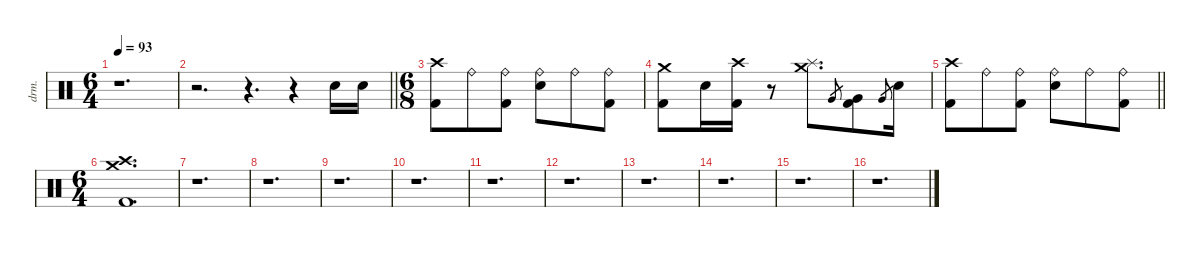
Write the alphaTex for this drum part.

\defaultSystemsLayout 4
\hideDynamics
\bracketExtendMode nobrackets
\otherSystemsTrackNameOrientation horizontal
\track ("Drums" "drm.") {defaultSystemsLayout 4 instrument percussion}
\staff {score}
\articulation defaults
\ts (6 4)
\tempo 93
\clef neutral
\ks aminor
r.1{d dy f beam Down} |
\barLineRight lightlight
r.2{d beam Down} r.4{d beam Down} r.4{beam Down} "Snare (hit) 2".16{dy fff beam Down} "Snare (hit) 2".16{beam Down} |
\ts (6 8)
\beaming (8 3 3)
("Crash high (hit)" "Kick (hit) 2").8{beam Down} "Ride (bell)".8{dy f beam Down} ("Ride (bell)" "Kick (hit) 2").8{beam Down} ("Ride (bell)" "Snare (hit) 2").8{beam Down} "Ride (bell)".8{beam Down} ("Ride (bell)" "Kick (hit) 2").8{beam Down} |
("Crash medium (hit)" "Kick (hit) 2").8{dy fff beam Down} "Snare (hit) 2".16{dy ff beam Down} ("Crash high (hit)" "Kick (hit) 2").16{dy fff beam Down} r.8{beam Down} ("Crash medium (hit)" "Splash (hit)").8{d beam Down} "Very Low Tom (hit)".8{gr dy f beam Up} ("Very Low Tom (hit)" "Kick (hit) 2").8{beam Down} "Very Low Tom (hit)".8{gr dy ff beam Up} "Snare (hit) 2".16{dy fff beam Down} |
\barLineRight lightlight
("Crash high (hit)" "Kick (hit) 2").8{beam Down} "Ride (bell)".8{dy f beam Down} ("Ride (bell)" "Kick (hit) 2").8{beam Down} ("Ride (bell)" "Snare (hit) 2").8{beam Down} "Ride (bell)".8{beam Down} ("Ride (bell)" "Kick (hit) 2").8{beam Down} |
\ts (6 4)
\beaming (8 3 3 3 3)
("Crash high (hit)" "Crash medium (hit)" "Kick (hit) 2").1{d dy fff beam Down} |
r.1{d beam Down} |
r.1{d beam Down} |
r.1{d beam Down} |
r.1{d beam Down} |
r.1{d beam Down} |
r.1{d beam Down} |
r.1{d beam Down} |
r.1{d beam Down} |
r.1{d beam Down} |
r.1{d beam Down}
